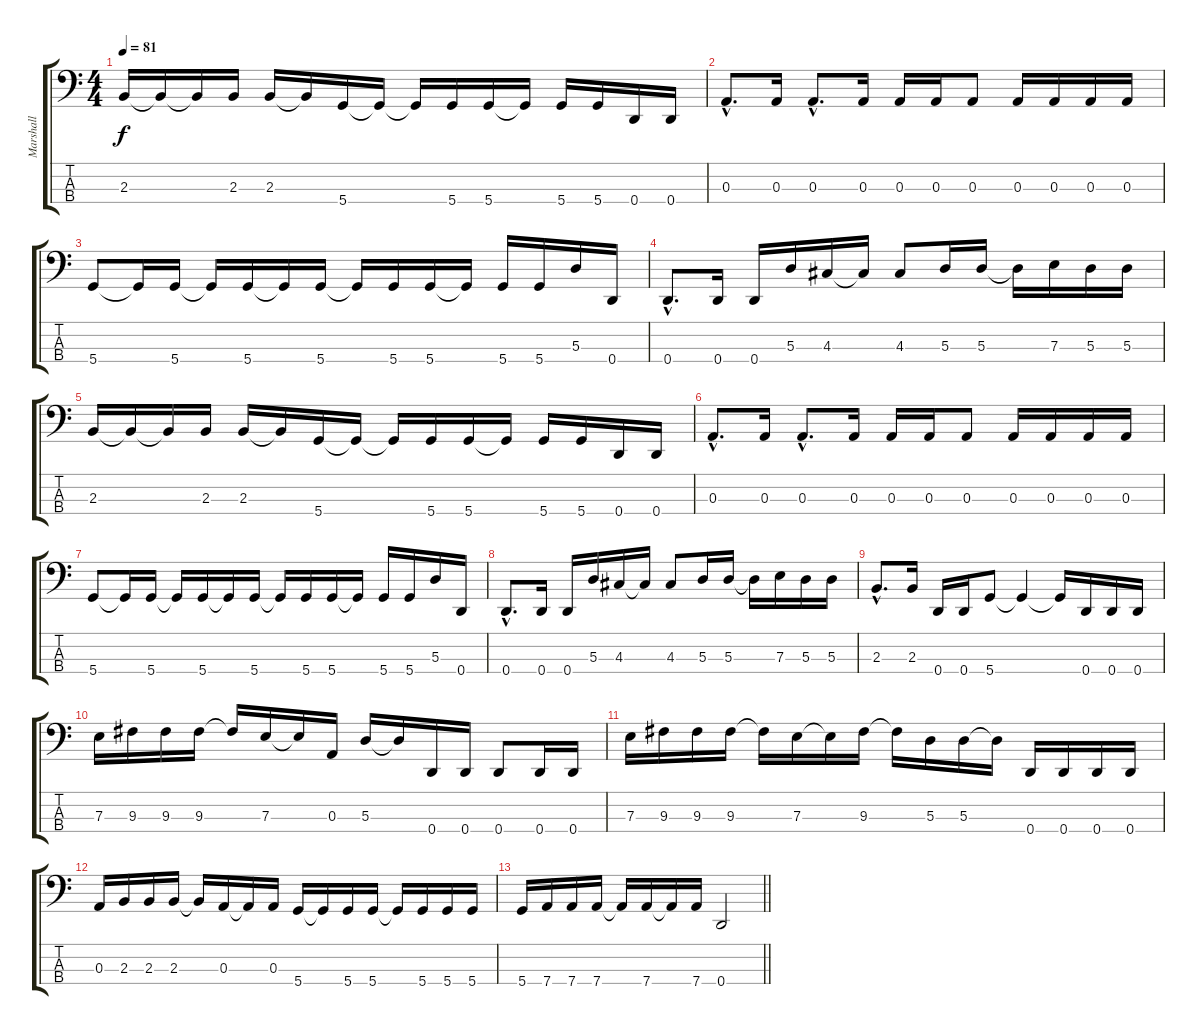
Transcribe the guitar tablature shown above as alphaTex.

\track ("Marshall" "Marshall") {instrument slapbass2}
\staff {score tabs}
\tuning (A2 D2 A1 D1) {hide}
\ts (4 4)
\tempo 81
\clef f4
\ks c
2.3.16{dy f} 2.3{t}.16 2.3{t}.16 2.3.16 2.3.16 2.3{t}.16 5.4.16 5.4{t}.16 5.4{t}.16 5.4.16 5.4.16 5.4{t}.16 5.4.16 5.4.16 0.4.16 0.4.16 |
0.3{hac}.8{d} 0.3.16 0.3{hac}.8{d} 0.3.16 0.3.16 0.3.16 0.3.8 0.3.16 0.3.16 0.3.16 0.3.16 |
5.4.8 5.4{t}.16 5.4.16 5.4{t}.16 5.4.16 5.4{t}.16 5.4.16 5.4{t}.16 5.4.16 5.4.16 5.4{t}.16 5.4.16 5.4.16 5.3.16 0.4.16 |
0.4{hac}.8{d} 0.4.16 0.4.16 5.3.16 4.3.16 4.3{t}.16 4.3.8 5.3.16 5.3.16 5.3{t}.16 7.3.16 5.3.16 5.3.16 |
2.3.16 2.3{t}.16 2.3{t}.16 2.3.16 2.3.16 2.3{t}.16 5.4.16 5.4{t}.16 5.4{t}.16 5.4.16 5.4.16 5.4{t}.16 5.4.16 5.4.16 0.4.16 0.4.16 |
0.3{hac}.8{d} 0.3.16 0.3{hac}.8{d} 0.3.16 0.3.16 0.3.16 0.3.8 0.3.16 0.3.16 0.3.16 0.3.16 |
5.4.8 5.4{t}.16 5.4.16 5.4{t}.16 5.4.16 5.4{t}.16 5.4.16 5.4{t}.16 5.4.16 5.4.16 5.4{t}.16 5.4.16 5.4.16 5.3.16 0.4.16 |
0.4{hac}.8{d} 0.4.16 0.4.16 5.3.16 4.3.16 4.3{t}.16 4.3.8 5.3.16 5.3.16 5.3{t}.16 7.3.16 5.3.16 5.3.16 |
2.3{hac}.8{d} 2.3.16 0.4.16 0.4.16 5.4.8 5.4{t}.4 5.4{t}.16 0.4.16 0.4.16 0.4.16 |
7.3.16 9.3.16 9.3.16 9.3.16 9.3{t}.16 7.3.16 7.3{t}.16 0.3.16 5.3.16 5.3{t}.16 0.4.16 0.4.16 0.4.8 0.4.16 0.4.16 |
7.3.16 9.3.16 9.3.16 9.3.16 9.3{t}.16 7.3.16 7.3{t}.16 9.3.16 9.3{t}.16 5.3.16 5.3.16 5.3{t}.16 0.4.16 0.4.16 0.4.16 0.4.16 |
0.3.16 2.3.16 2.3.16 2.3.16 2.3{t}.16 0.3.16 0.3{t}.16 0.3.16 5.4.16 5.4{t}.16 5.4.16 5.4.16 5.4{t}.16 5.4.16 5.4.16 5.4.16 |
\barLineRight lightlight
5.4.16 7.4.16 7.4.16 7.4.16 7.4{t}.16 7.4.16 7.4{t}.16 7.4.16 0.4.2
